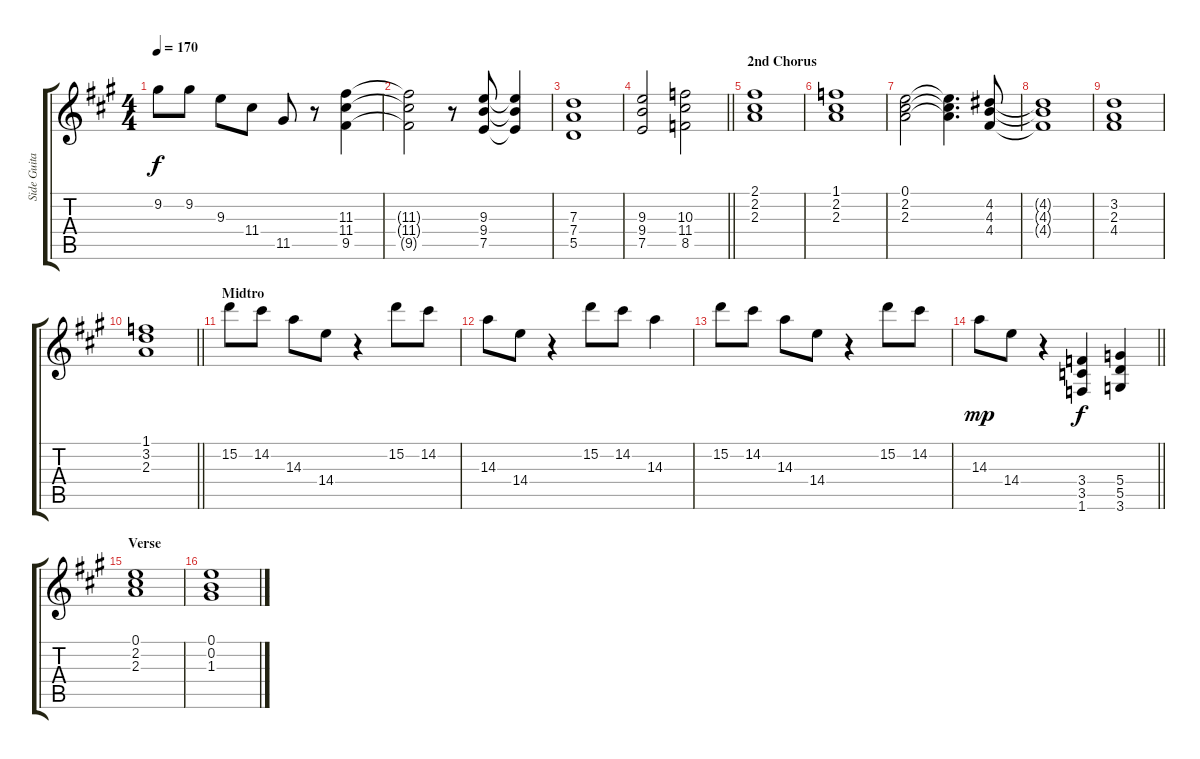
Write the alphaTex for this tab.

\track ("Side Guitar" "Side Guita") {instrument distortionguitar}
\staff {score tabs}
\tuning (E4 B3 G3 D3 A2 E2) {hide}
\ts (4 4)
\tempo 170
\clef g2
\ks a
9.2{t}.8{dy f} 9.2.8 9.3.8 11.4.8 11.5.8 r.8 (11.3 11.4 9.5).4 |
(11.3{t} 11.4{t} 9.5{t}).2 r.8 (9.3 9.4 7.5).8 (9.3{t} 9.4{t} 7.5{t}).4 |
(7.3 7.4 5.5).1 |
\barLineRight lightlight
(9.3 9.4 7.5).2 (10.3 11.4 8.5).2 |
\section ("" "2nd Chorus")
(2.1 2.2 2.3).1 |
(1.1 2.2 2.3).1 |
(0.1 2.2 2.3).2 (0.1{t} 2.2{t} 2.3{t}).4{d} (4.2 4.3 4.4).8 |
(4.2{t} 4.3{t} 4.4{t}).1 |
(3.2 2.3 4.4).1 |
\barLineRight lightlight
(1.1 3.2 2.3).1 |
\section ("" "Midtro")
15.2.8 14.2.8 14.3.8 14.4.8 r.4 15.2.8 14.2.8 |
14.3.8 14.4.8 r.4 15.2.8 14.2.8 14.3.4 |
15.2.8 14.2.8 14.3.8 14.4.8 r.4 15.2.8 14.2.8 |
\barLineRight lightlight
14.3.8{dy mp} 14.4.8 r.4 (3.4 3.5 1.6).4{dy f} (5.4 5.5 3.6).4 |
\section ("" "Verse")
(0.1 2.2 2.3).1 |
(0.1 0.2 1.3).1
